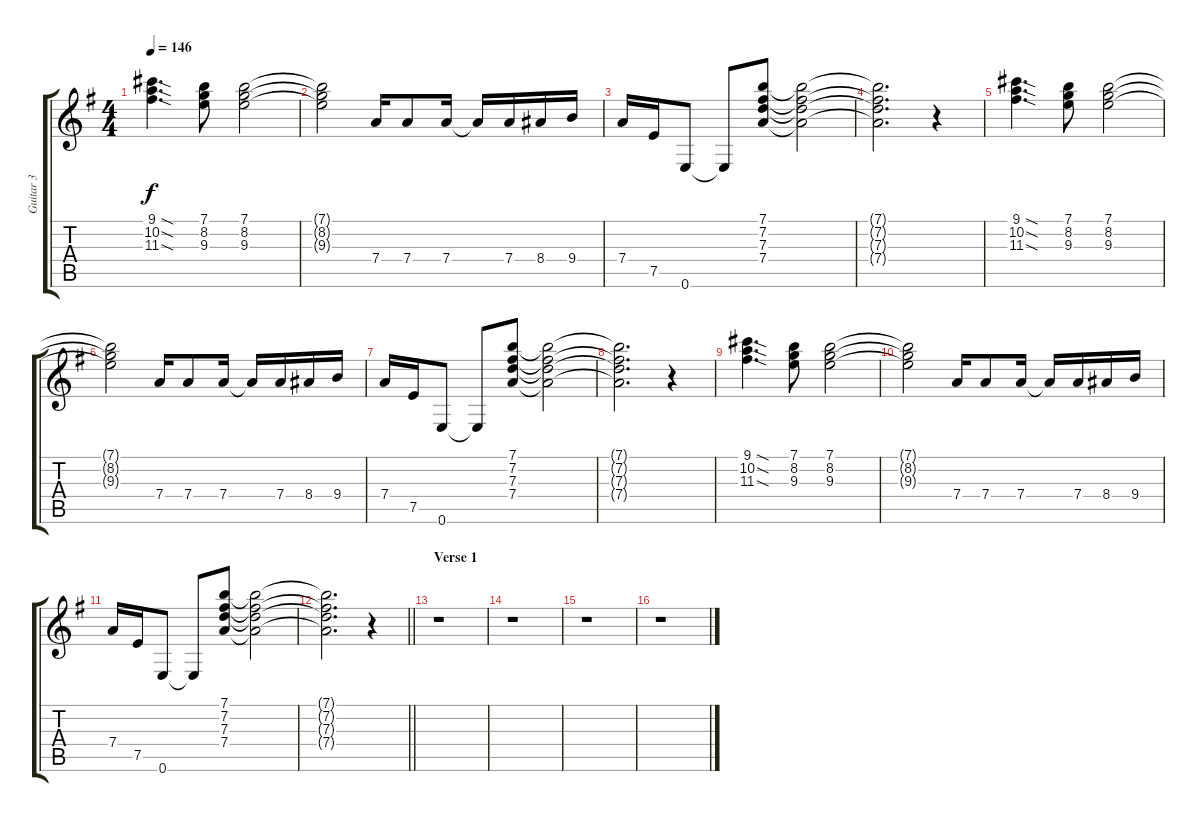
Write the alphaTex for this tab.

\track ("Guitar 3" "Guitar 3") {instrument overdrivenguitar}
\staff {score tabs}
\tuning (E4 B3 G3 D3 A2 E2) {hide}
\ts (4 4)
\tempo 146
\clef g2
\ks g
(9.1{sod} 10.2{sod} 11.3{sod}).4{d dy f} (7.1 8.2 9.3).8 (7.1 8.2 9.3).2 |
(7.1{t} 8.2{t} 9.3{t}).2 7.4.16 7.4.8 7.4.16 7.4{t}.16 7.4.16 8.4.16 9.4.16 |
7.4.16 7.5.16 0.6.8 0.6{t}.8 (7.1 7.2 7.3 7.4).8 (7.1{t} 7.2{t} 7.3{t} 7.4{t}).2 |
(7.1{t} 7.2{t} 7.3{t} 7.4{t}).2{d} r.4 |
(9.1{sod} 10.2{sod} 11.3{sod}).4{d} (7.1 8.2 9.3).8 (7.1 8.2 9.3).2 |
(7.1{t} 8.2{t} 9.3{t}).2 7.4.16 7.4.8 7.4.16 7.4{t}.16 7.4.16 8.4.16 9.4.16 |
7.4.16 7.5.16 0.6.8 0.6{t}.8 (7.1 7.2 7.3 7.4).8 (7.1{t} 7.2{t} 7.3{t} 7.4{t}).2 |
(7.1{t} 7.2{t} 7.3{t} 7.4{t}).2{d} r.4 |
(9.1{sod} 10.2{sod} 11.3{sod}).4{d} (7.1 8.2 9.3).8 (7.1 8.2 9.3).2 |
(7.1{t} 8.2{t} 9.3{t}).2 7.4.16 7.4.8 7.4.16 7.4{t}.16 7.4.16 8.4.16 9.4.16 |
7.4.16 7.5.16 0.6.8 0.6{t}.8 (7.1 7.2 7.3 7.4).8 (7.1{t} 7.2{t} 7.3{t} 7.4{t}).2 |
\barLineRight lightlight
(7.1{t} 7.2{t} 7.3{t} 7.4{t}).2{d} r.4 |
\section ("" "Verse 1")
r.1 |
r.1 |
r.1 |
r.1
